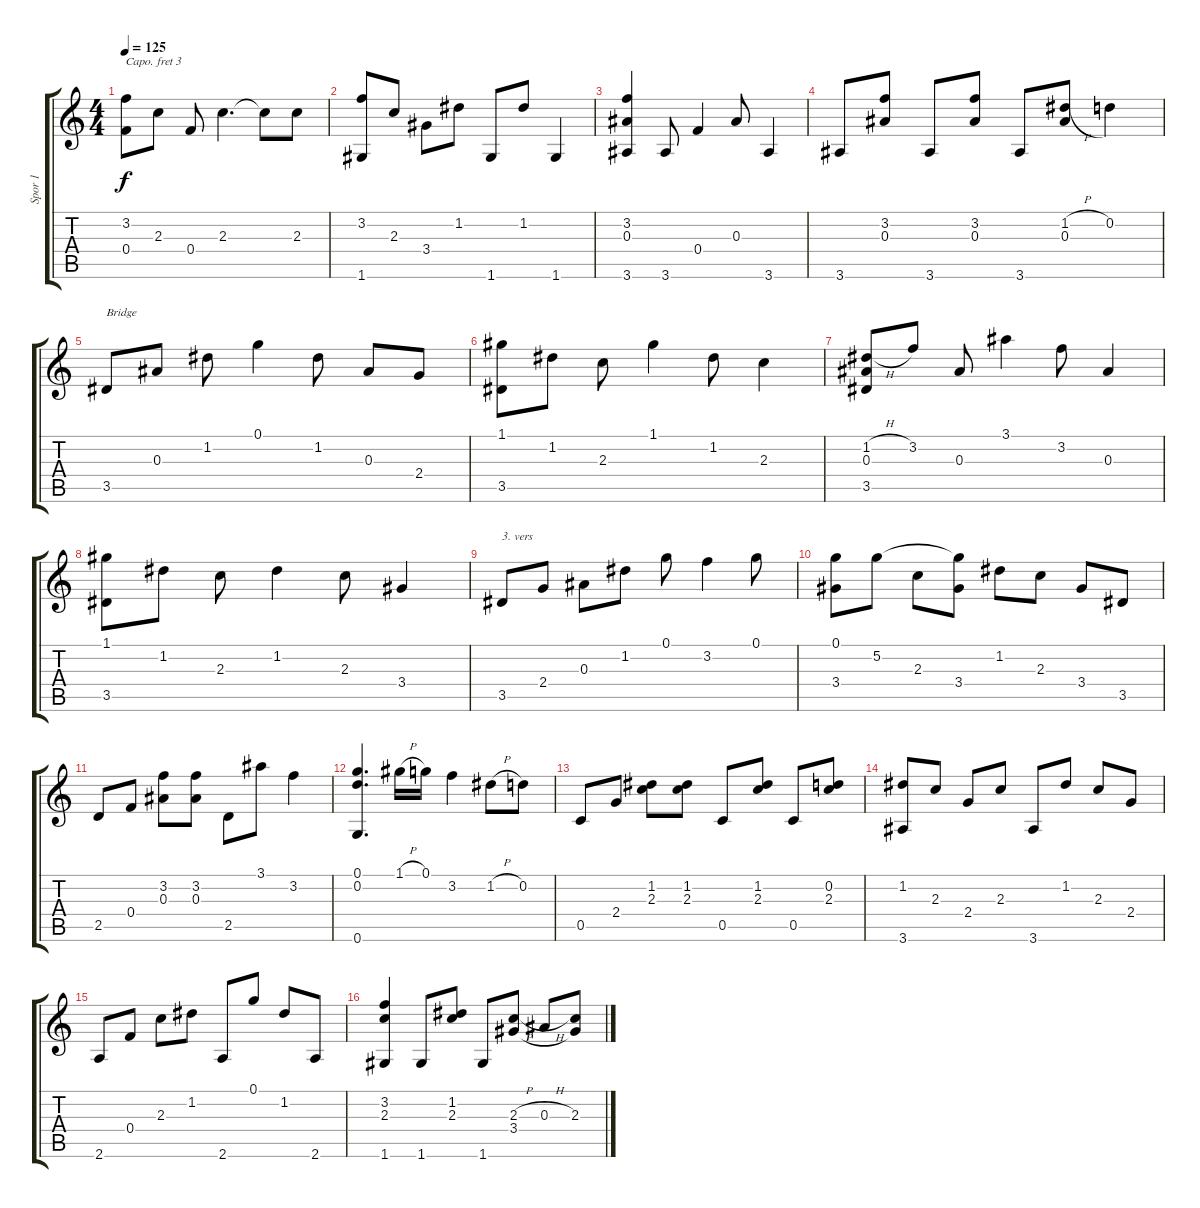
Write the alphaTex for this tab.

\track ("Spor 1" "Spor 1") {instrument acousticguitarnylon}
\staff {score tabs}
\capo 3
\tuning (E4 B3 G3 D3 A2 E2) {hide}
\ts (4 4)
\tempo 125
\clef g2
\ks c
(3.2 0.4).8{dy f} 2.3.8 0.4.8 2.3.4{d} 2.3{t}.8 2.3.8 |
(3.2 1.6).8 2.3.8 3.4.8 1.2.8 1.6.8 1.2.8 1.6.4 |
(3.2 0.3 3.6).4 3.6.8 0.4.4 0.3.8 3.6.4 |
3.6.8 (3.2 0.3).8 3.6.8 (3.2 0.3).8 3.6.8 (1.2{h} 0.3).8 0.2.4 |
3.5.8{txt "Bridge"} 0.3.8 1.2.8 0.1.4 1.2.8 0.3.8 2.4.8 |
(1.1 3.5).8 1.2.8 2.3.8 1.1.4 1.2.8 2.3.4 |
(1.2{h} 0.3 3.5).8 3.2.8 0.3.8 3.1.4 3.2.8 0.3.4 |
(1.1 3.5).8 1.2.8 2.3.8 1.2.4 2.3.8 3.4.4 |
3.5.8{txt "3. vers"} 2.4.8 0.3.8 1.2.8 0.1.8 3.2.4 0.1.8 |
(0.1 3.4).8 5.2.8 2.3.8 (5.2{t} 3.4).8 1.2.8 2.3.8 3.4.8 3.5.8 |
2.5.8 0.4.8 (3.2 0.3).8 (3.2 0.3).8 2.5.8 3.1.8 3.2.4 |
(0.1 0.2 0.6).4{d} 1.1{h}.16 0.1.16 3.2.4 1.2{h}.8 0.2.8 |
0.5.8 2.4.8 (1.2 2.3).8 (1.2 2.3).8 0.5.8 (1.2 2.3).8 0.5.8 (0.2 2.3).8 |
(1.2 3.6).8 2.3.8 2.4.8 2.3.8 3.6.8 1.2.8 2.3.8 2.4.8 |
2.6.8 0.4.8 2.3.8 1.2.8 2.6.8 0.1.8 1.2.8 2.6.8 |
(3.2 2.3 1.6).4 1.6.8 (1.2 2.3).8 1.6.8 (2.3{h} 3.4).8 0.3{h}.8 (2.3 3.4{t}).8
